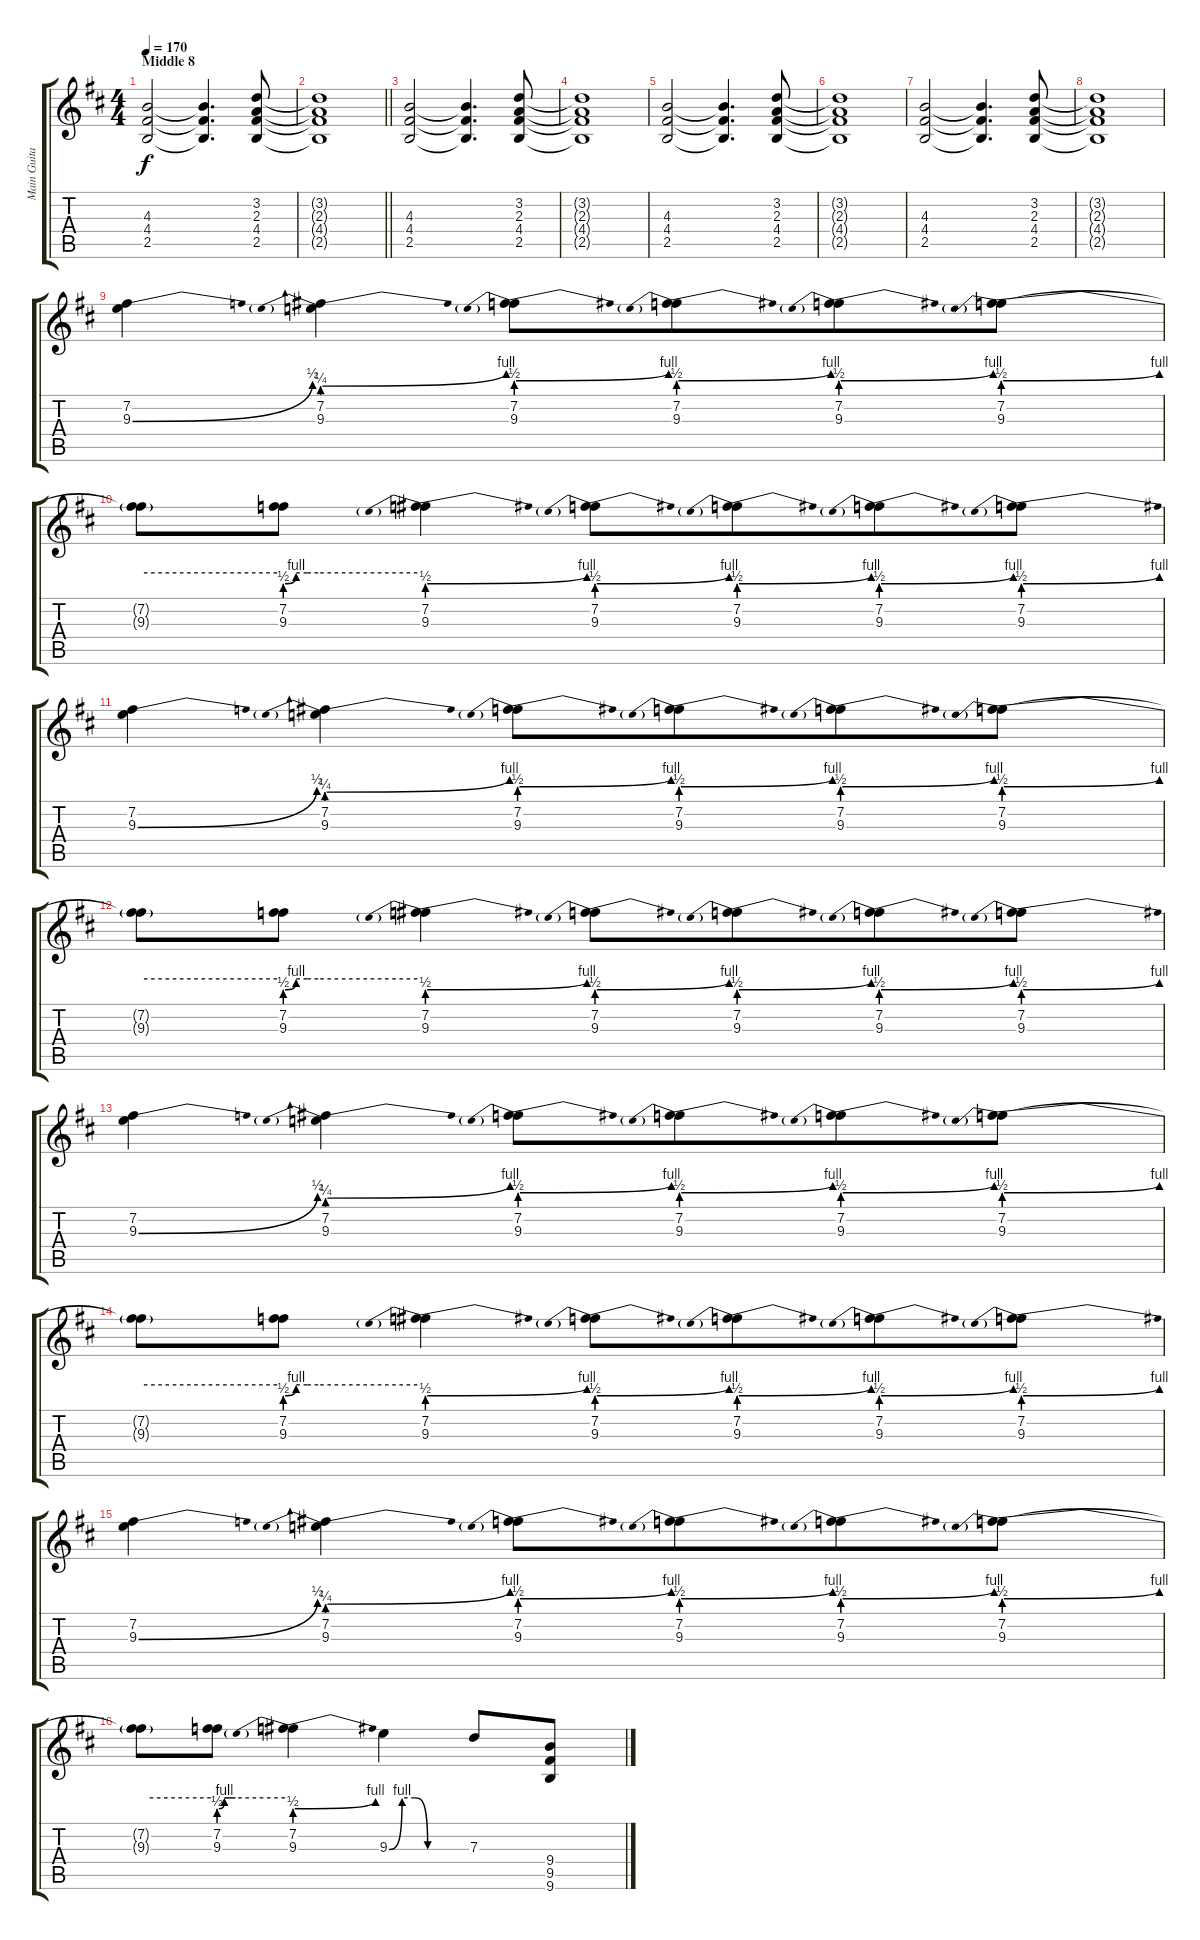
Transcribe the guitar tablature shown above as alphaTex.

\track ("Main Guitar" "Main Guita") {instrument distortionguitar}
\staff {score tabs}
\tuning (E4 B3 G3 D3 A2 D2) {hide}
\ts (4 4)
\section ("" "Middle 8")
\tempo 170
\clef g2
\ks d
(4.3 4.4 2.5).2{dy f beam merge} (4.3{t} 4.4{t} 2.5{t}).4{d} (3.2 2.3 4.4 2.5).8 |
\barLineRight lightlight
(3.2{t} 2.3{t} 4.4{t} 2.5{t}).1 |
\section ("" "")
(4.3 4.4 2.5).2{beam merge} (4.3{t} 4.4{t} 2.5{t}).4{d} (3.2 2.3 4.4 2.5).8 |
(3.2{t} 2.3{t} 4.4{t} 2.5{t}).1 |
(4.3 4.4 2.5).2{beam merge} (4.3{t} 4.4{t} 2.5{t}).4{d} (3.2 2.3 4.4 2.5).8 |
(3.2{t} 2.3{t} 4.4{t} 2.5{t}).1 |
(4.3 4.4 2.5).2{beam merge} (4.3{t} 4.4{t} 2.5{t}).4{d} (3.2 2.3 4.4 2.5).8 |
(3.2{t} 2.3{t} 4.4{t} 2.5{t}).1 |
(7.2 9.3{be (bend 0 0 60 2)}).4 (7.2 9.3{be (prebendbend 0 1 60 4)}).4 (7.2 9.3{be (prebendbend 0 2 60 4)}).8 (7.2 9.3{be (prebendbend 0 2 60 4)}).8{beam merge} (7.2 9.3{be (prebendbend 0 2 60 4)}).8 (7.2 9.3{be (prebendbend 0 2 60 4)}).8 |
(7.2{t} 9.3{be (hold 0 4 60 4) t}).8{beam merge} (7.2 9.3{be (custom 0 2 5 4 10 4 15 4 60 4)}).8{beam merge} (7.2 9.3{be (prebendbend 0 2 60 4)}).4 (7.2 9.3{be (prebendbend 0 2 60 4)}).8 (7.2 9.3{be (prebendbend 0 2 60 4)}).8{beam merge} (7.2 9.3{be (prebendbend 0 2 60 4)}).8 (7.2 9.3{be (prebendbend 0 2 60 4)}).8 |
(7.2 9.3{be (bend 0 0 60 2)}).4 (7.2 9.3{be (prebendbend 0 1 60 4)}).4 (7.2 9.3{be (prebendbend 0 2 60 4)}).8 (7.2 9.3{be (prebendbend 0 2 60 4)}).8{beam merge} (7.2 9.3{be (prebendbend 0 2 60 4)}).8 (7.2 9.3{be (prebendbend 0 2 60 4)}).8 |
(7.2{t} 9.3{be (hold 0 4 60 4) t}).8{beam merge} (7.2 9.3{be (custom 0 2 5 4 10 4 15 4 60 4)}).8{beam merge} (7.2 9.3{be (prebendbend 0 2 60 4)}).4 (7.2 9.3{be (prebendbend 0 2 60 4)}).8 (7.2 9.3{be (prebendbend 0 2 60 4)}).8{beam merge} (7.2 9.3{be (prebendbend 0 2 60 4)}).8 (7.2 9.3{be (prebendbend 0 2 60 4)}).8 |
(7.2 9.3{be (bend 0 0 60 2)}).4 (7.2 9.3{be (prebendbend 0 1 60 4)}).4 (7.2 9.3{be (prebendbend 0 2 60 4)}).8 (7.2 9.3{be (prebendbend 0 2 60 4)}).8{beam merge} (7.2 9.3{be (prebendbend 0 2 60 4)}).8 (7.2 9.3{be (prebendbend 0 2 60 4)}).8 |
(7.2{t} 9.3{be (hold 0 4 60 4) t}).8{beam merge} (7.2 9.3{be (custom 0 2 5 4 10 4 15 4 60 4)}).8{beam merge} (7.2 9.3{be (prebendbend 0 2 60 4)}).4 (7.2 9.3{be (prebendbend 0 2 60 4)}).8 (7.2 9.3{be (prebendbend 0 2 60 4)}).8{beam merge} (7.2 9.3{be (prebendbend 0 2 60 4)}).8 (7.2 9.3{be (prebendbend 0 2 60 4)}).8 |
(7.2 9.3{be (bend 0 0 60 2)}).4 (7.2 9.3{be (prebendbend 0 1 60 4)}).4 (7.2 9.3{be (prebendbend 0 2 60 4)}).8 (7.2 9.3{be (prebendbend 0 2 60 4)}).8{beam merge} (7.2 9.3{be (prebendbend 0 2 60 4)}).8 (7.2 9.3{be (prebendbend 0 2 60 4)}).8 |
(7.2{t} 9.3{be (hold 0 4 60 4) t}).8{beam merge} (7.2 9.3{be (custom 0 2 5 4 10 4 15 4 60 4)}).8{beam merge} (7.2 9.3{be (prebendbend 0 2 60 4)}).4 9.3{be (custom 0 0 10 4 20 4 30 0 60 0)}.4 7.3.8 (9.4 9.5 9.6).8
